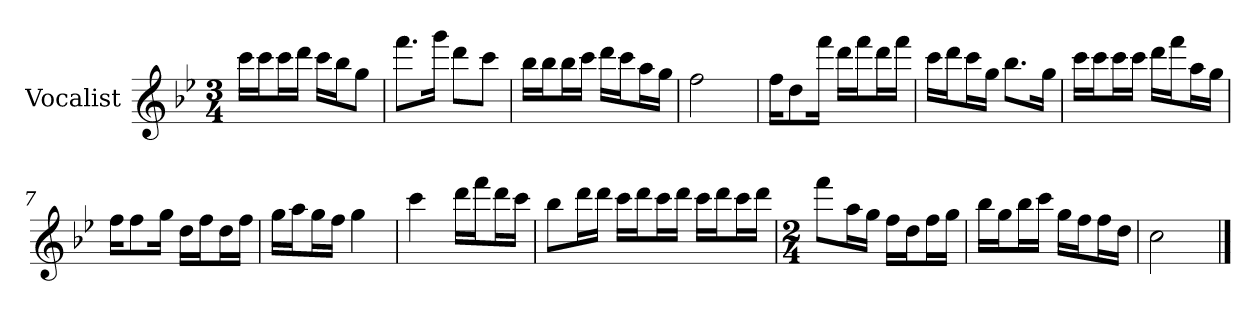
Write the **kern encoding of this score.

**kern
*part1
*staff1
*I"Vocalist
*k[b-e-]
*B-:
*M3/4
=
16cccLL
16cccJ
16cccL
16dddJJ
16cccLL
16bb-J
8ggJ
=1
8.fffL
16gggJk
8dddL
8cccJ
=2
16bb-LL
16bb-J
16bb-L
16cccJJ
16dddLL
16cccJ
16aaL
16ggJJ
=3
2ff
=4
16ffKL
8dd
16fffJk
16dddLL
16fffJ
16dddL
16fffJJ
=5
16cccLL
16dddJ
16cccL
16ggJJ
8.bb-L
16ggJk
=6
16cccLL
16cccJ
16cccL
16cccJJ
16dddLL
16fffJ
16aaL
16ggJJ
=7
16ffKL
8ff
16ggJk
16ddLL
16ffJ
16ddL
16ffJJ
=8
16ggLL
16aaJ
16ggL
16ffJJ
4gg
=9
4ccc
16dddLL
16fffJ
16dddL
16cccJJ
=10
8bb-L
16dddL
16dddJJ
16cccLL
16dddJ
16cccL
16dddJJ
16cccLL
16dddJ
16cccL
16dddJJ
=11
*M2/4
8fffL
16aaL
16ggJJ
16ffLL
16ddJ
16ffL
16ggJJ
=12
16bb-LL
16ggJ
16bb-L
16cccJJ
16ggLL
16ffJ
16ffL
16ddJJ
=13
2cc
==
*-
